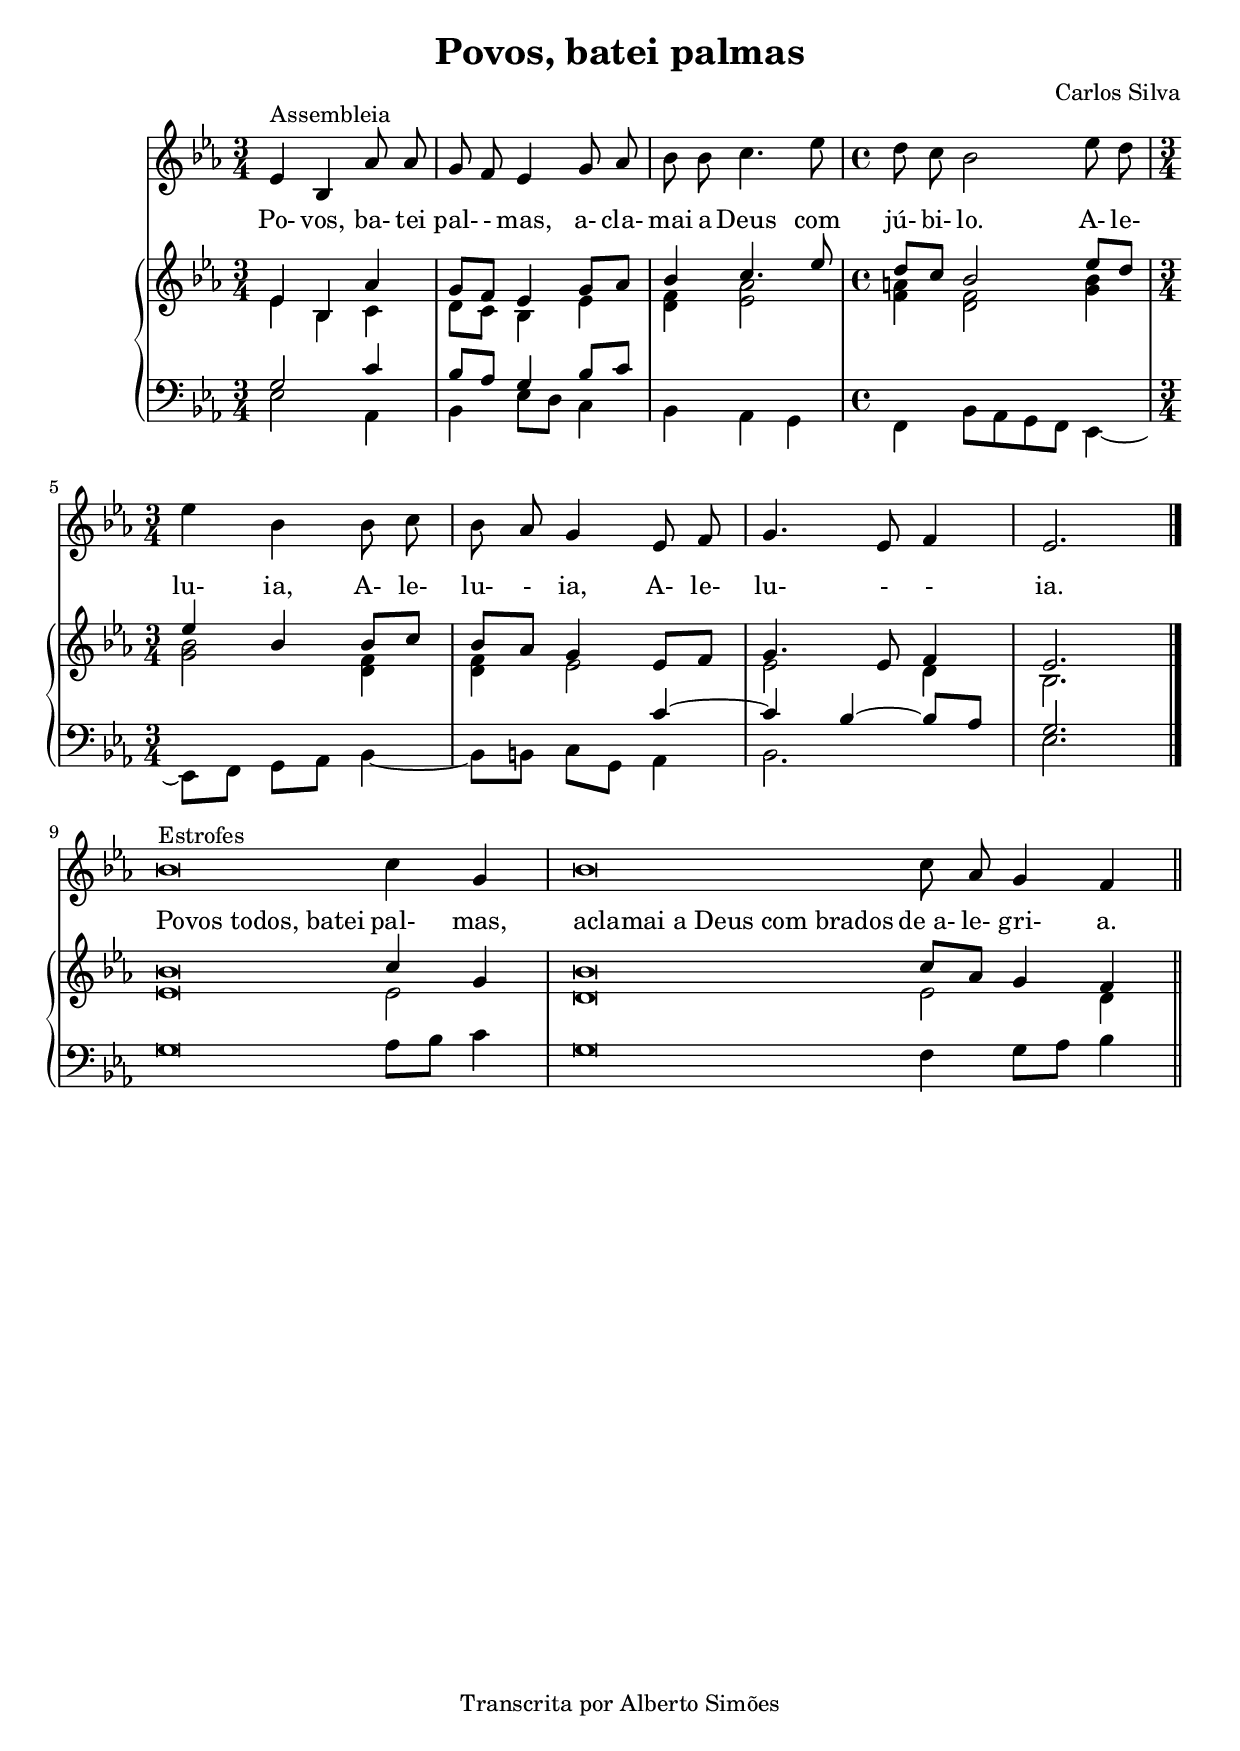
\version "2.14.0"

\header {
  title = "Povos, batei palmas"
  composer = "Carlos Silva"
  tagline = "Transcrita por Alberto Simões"

  ocasioes = "comunhao,accaodegracas"
  seccao   = "accaodegracas"
}

%%%% 48

global = {
  \key ees \major
  \time 3/4 
}

melody = \relative c' {
  \global
  \clef treble
  \autoBeamOff

  ees4^\markup{Assembleia} bes aes'8 aes | g8 f ees4 g8 aes| bes8 bes c4. ees8 | \time 4/4 d8 c bes2 ees8 d|
  \time 3/4 ees4 bes bes8 c | bes aes g4 ees8 f | g4. ees8 f4 | ees2. \bar "|."
  \set Score.measureLength = #(ly:make-moment 2 1)
  bes'\breve^\markup{Estrofes} \bar ":"
  \set Score.measureLength = #(ly:make-moment 2 4) 
  c4 g
  \set Score.measureLength = #(ly:make-moment 2 1) |
  bes\breve \bar ":"
  \set Score.measureLength = #(ly:make-moment 3 4) 
  c8 aes g4 f \bar "||" 



}

text = \lyricmode {
  Po- vos, ba- tei pal- - mas, a- cla- mai a Deus com jú- bi- lo.
  A- le- lu- ia, A- le- lu- - ia, A- le- lu- - - ia.
  \once \override LyricText #'self-alignment-X = #LEFT
  "Povos todos, batei" pal- mas,
  \once \override LyricText #'self-alignment-X = #LEFT
  "aclamai a Deus com brados" de_a- le- gri- a.
}



upperA = \relative c' {
  ees4 bes aes' | g8[ f] ees4 g8[ aes]| bes4 c4. ees8 | \time 4/4 d8[ c] bes2 ees8[ d]|
  \time 3/4 ees4 bes bes8 c | bes aes g4 ees8 f | g4. ees8 f4 | ees2. \bar "|."
  \set Score.measureLength = #(ly:make-moment 2 1)
  bes'\breve \bar ":"
  \set Score.measureLength = #(ly:make-moment 2 4) 
  c4 g
  \set Score.measureLength = #(ly:make-moment 2 1) |
  bes\breve \bar ":"
  \set Score.measureLength = #(ly:make-moment 3 4) 
  c8 aes g4 f \bar "||" 

}

upperB = \relative c' {
  ees4 bes c | d8[ c] bes4 ees | <d f> <ees aes>2 | \time 4/4 <f a>4 <d f>2 <g bes>4 |
  \time 3/4 <g bes>2 <d f>4 | <d f> ees2 | ees2 d4 | bes2. \bar "|."
  \set Score.measureLength = #(ly:make-moment 2 1)
  ees\breve \bar ":"
  \set Score.measureLength = #(ly:make-moment 2 4) 
  ees2 
  \set Score.measureLength = #(ly:make-moment 2 1) |
  d\breve \bar ":"
  \set Score.measureLength = #(ly:make-moment 3 4) 
  ees2 d4\bar "||" 

}

upper = {
  \global
  \clef treble
  << \upperA \\ \upperB >>
}

lowerA = \relative c' {
  g2 c4 | bes8[ aes] g4 bes8[ c] | s2. | \time 4/4 s1 | \time 3/4
  s2. | s2 c4 ~ | c bes ~ bes8[ aes] | g2. \bar "|."
}

lowerB = \relative c {
  ees2 aes,4 | bes ees8[ d] c4 | bes aes g | \time 4/4 f bes8[ aes g f] ees4 ~ | \time 3/4
  ees8[ f] g[ aes] bes4 ~ | bes8[ b] c[ g] aes4 | bes2. | ees2. \bar "|."

  \set Score.measureLength = #(ly:make-moment 2 1)
  g\breve \bar ":"
  \set Score.measureLength = #(ly:make-moment 2 4) 
  aes8[ bes] c4
  \set Score.measureLength = #(ly:make-moment 2 1)|
  g\breve \bar ":"
  \set Score.measureLength = #(ly:make-moment 3 4) 
  f4 g8[ aes] bes4 \bar "||" 

}

lower =  {
  \global
  \clef bass
  << \lowerA \\ \lowerB >>
}

\score {
  <<
    \new Voice = "mel" \melody
    \new PianoStaff <<
      \new Staff = "upper" \upper
      \new Staff = "lower" \lower
    >>
    \new Lyrics \with { alignAboveContext = "upper" }
                { \lyricsto "mel" \text}
  >>
  \layout {
    \context {
      \Staff \RemoveEmptyStaves       
      % \override VerticalAxisGroup #'remove-first = ##t
    }
  }
  \midi {
    \context {
      \Score
      tempoWholesPerMinute = #(ly:make-moment 110 4)
    }
  }
}


